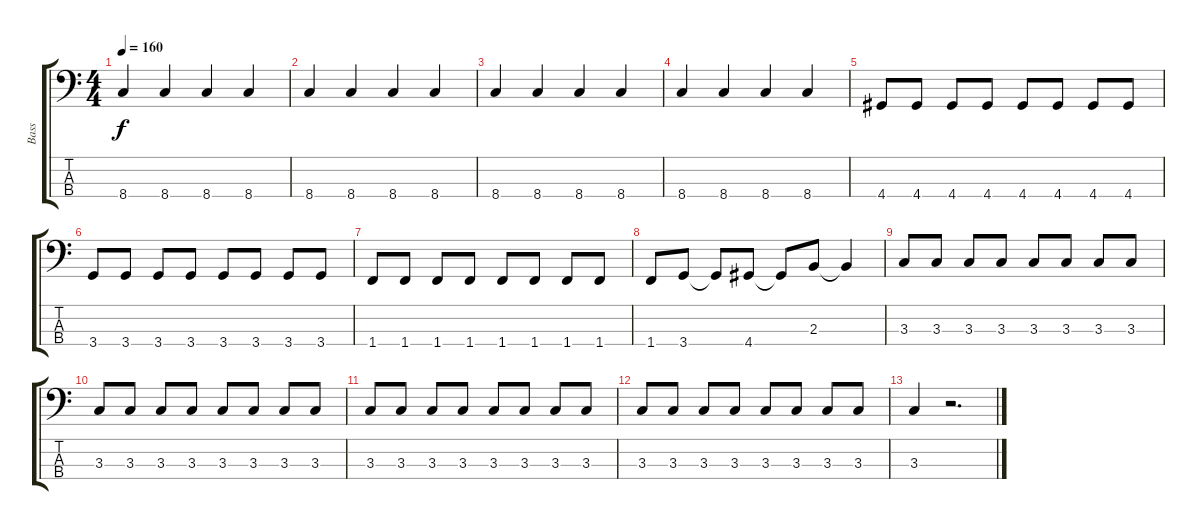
\track ("Bass" "Bass") {instrument electricbassfinger}
\staff {score tabs}
\tuning (G2 D2 A1 E1) {hide}
\ts (4 4)
\tempo 160
\clef f4
\ks c
8.4.4{dy f} 8.4.4 8.4.4 8.4.4 |
8.4.4 8.4.4 8.4.4 8.4.4 |
8.4.4 8.4.4 8.4.4 8.4.4 |
8.4.4 8.4.4 8.4.4 8.4.4 |
4.4.8 4.4.8 4.4.8 4.4.8 4.4.8 4.4.8 4.4.8 4.4.8 |
3.4.8 3.4.8 3.4.8 3.4.8 3.4.8 3.4.8 3.4.8 3.4.8 |
1.4.8 1.4.8 1.4.8 1.4.8 1.4.8 1.4.8 1.4.8 1.4.8 |
1.4.8 3.4.8 3.4{t}.8 4.4.8 4.4{t}.8 2.3.8 2.3{t}.4 |
3.3.8 3.3.8 3.3.8 3.3.8 3.3.8 3.3.8 3.3.8 3.3.8 |
3.3.8 3.3.8 3.3.8 3.3.8 3.3.8 3.3.8 3.3.8 3.3.8 |
3.3.8 3.3.8 3.3.8 3.3.8 3.3.8 3.3.8 3.3.8 3.3.8 |
3.3.8 3.3.8 3.3.8 3.3.8 3.3.8 3.3.8 3.3.8 3.3.8 |
3.3.4 r.2{d}
